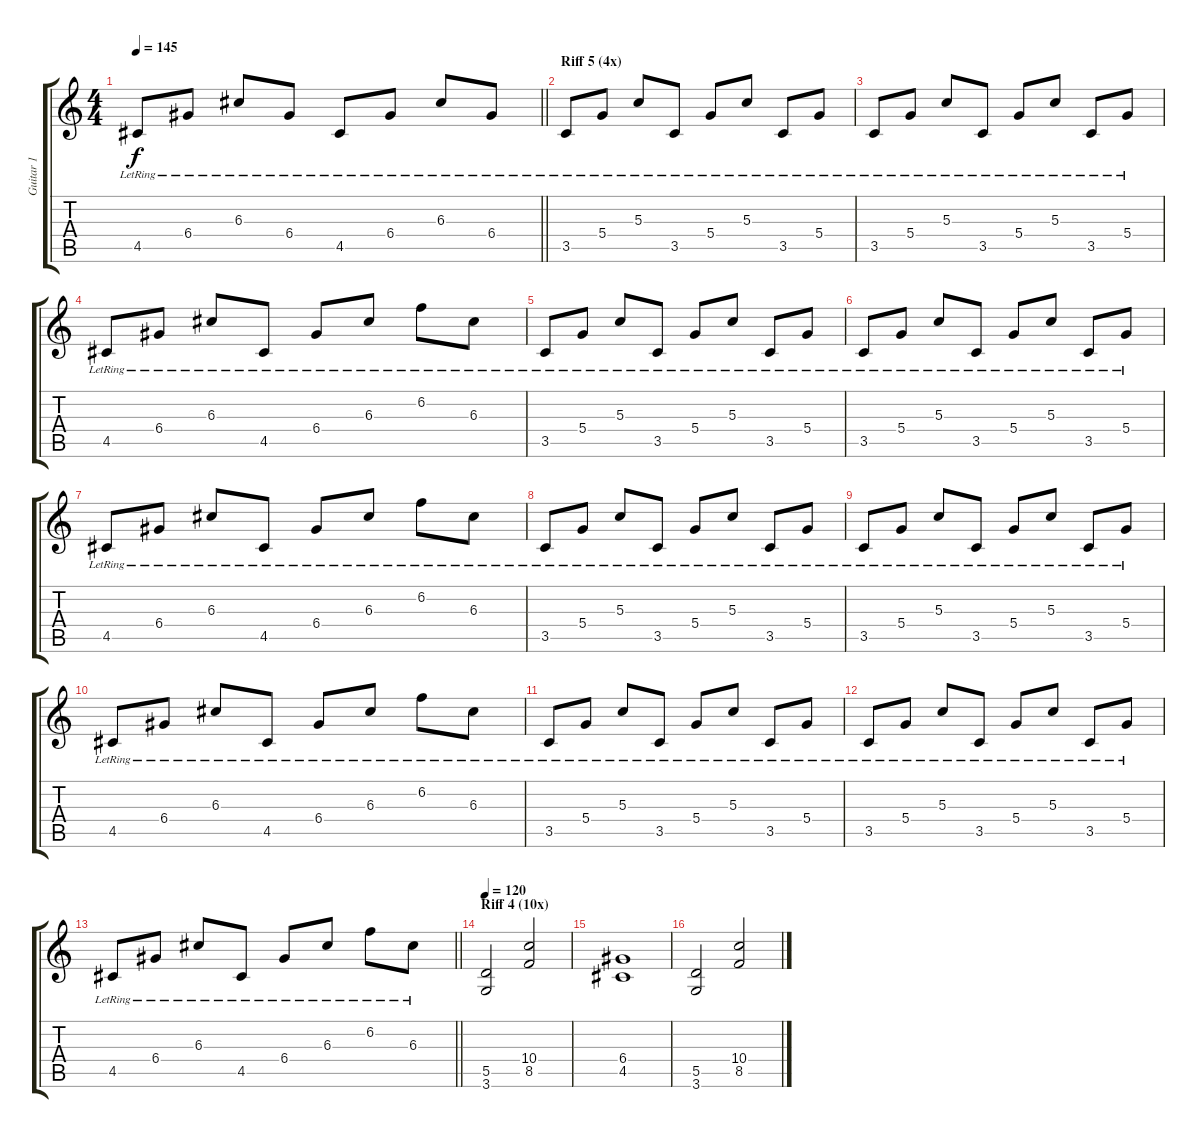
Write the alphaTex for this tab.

\track ("Guitar 1" "Guitar 1") {instrument distortionguitar}
\staff {score tabs}
\tuning (E4 B3 G3 D3 A2 E2) {hide}
\ts (4 4)
\tempo 145
\clef g2
\barLineRight lightlight
\ks c
4.5{lr}.8{dy f} 6.4{lr}.8 6.3{lr}.8 6.4{lr}.8 4.5{lr}.8 6.4{lr}.8 6.3{lr}.8 6.4{lr}.8 |
\section ("" "Riff 5 (4x)")
3.5{lr}.8 5.4{lr}.8 5.3{lr}.8 3.5{lr}.8 5.4{lr}.8 5.3{lr}.8 3.5{lr}.8 5.4{lr}.8 |
3.5{lr}.8 5.4{lr}.8 5.3{lr}.8 3.5{lr}.8 5.4{lr}.8 5.3{lr}.8 3.5{lr}.8 5.4{lr}.8 |
4.5{lr}.8 6.4{lr}.8 6.3{lr}.8 4.5{lr}.8 6.4{lr}.8 6.3{lr}.8 6.2{lr}.8 6.3{lr}.8 |
3.5{lr}.8 5.4{lr}.8 5.3{lr}.8 3.5{lr}.8 5.4{lr}.8 5.3{lr}.8 3.5{lr}.8 5.4{lr}.8 |
3.5{lr}.8 5.4{lr}.8 5.3{lr}.8 3.5{lr}.8 5.4{lr}.8 5.3{lr}.8 3.5{lr}.8 5.4{lr}.8 |
4.5{lr}.8 6.4{lr}.8 6.3{lr}.8 4.5{lr}.8 6.4{lr}.8 6.3{lr}.8 6.2{lr}.8 6.3{lr}.8 |
3.5{lr}.8 5.4{lr}.8 5.3{lr}.8 3.5{lr}.8 5.4{lr}.8 5.3{lr}.8 3.5{lr}.8 5.4{lr}.8 |
3.5{lr}.8 5.4{lr}.8 5.3{lr}.8 3.5{lr}.8 5.4{lr}.8 5.3{lr}.8 3.5{lr}.8 5.4{lr}.8 |
4.5{lr}.8 6.4{lr}.8 6.3{lr}.8 4.5{lr}.8 6.4{lr}.8 6.3{lr}.8 6.2{lr}.8 6.3{lr}.8 |
3.5{lr}.8 5.4{lr}.8 5.3{lr}.8 3.5{lr}.8 5.4{lr}.8 5.3{lr}.8 3.5{lr}.8 5.4{lr}.8 |
3.5{lr}.8 5.4{lr}.8 5.3{lr}.8 3.5{lr}.8 5.4{lr}.8 5.3{lr}.8 3.5{lr}.8 5.4{lr}.8 |
\barLineRight lightlight
4.5{lr}.8 6.4{lr}.8 6.3{lr}.8 4.5{lr}.8 6.4{lr}.8 6.3{lr}.8 6.2{lr}.8 6.3{lr}.8 |
\section ("" "Riff 4 (10x)")
\tempo 120
(5.5 3.6).2 (10.4 8.5).2 |
(6.4 4.5).1 |
(5.5 3.6).2 (10.4 8.5).2
